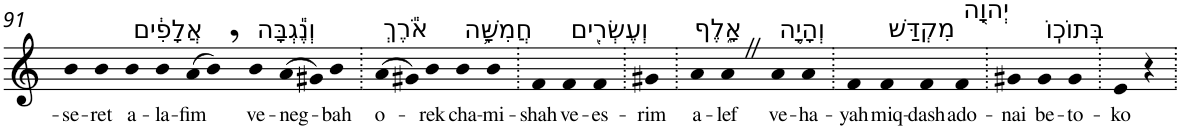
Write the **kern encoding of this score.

**kern	**text
*part1	*part1
*staff1	*staff1
*I"Piano	*
*I'Pno	*
!!LO:PB:g=z
*clefG2	*
*k[]	*
=91	=91
!	!LO:LY:b
4b	-se-
!	!LO:LY:b
4b	-ret
!LO:TX:a:t=אֲלָפִ֔ים	!
!	!LO:LY:b
4b	a-
!	!LO:LY:b
4b	-la-
!	!LO:LY:b
(>8a	-fim
8b,)	.
!LO:TX:a:t=וְנֶ֕גְבָּה	!
!	!LO:LY:b
4b	ve-
!	!LO:LY:b
(>8a	-neg-
8g#X)	.
!	!LO:LY:b
4b	-bah
=92.	=92.
!LO:TX:a:t=אֹ֕רֶךְ	!
!	!LO:LY:b
(>8a	o-
8g#X)	.
!	!LO:LY:b
4b	-rek
!LO:TX:a:t=חֲמִשָּׁ֥ה	!
!	!LO:LY:b
4b	cha-
!	!LO:LY:b
4b	-mi-
=93.	=93.
!	!LO:LY:b
4f	-shah
!LO:TX:a:t=וְעֶשְׂרִ֖ים	!
!	!LO:LY:b
4f	ve-
!	!LO:LY:b
4f	-es-
=94.	=94.
!	!LO:LY:b
4g#X	-rim
=95.	=95.
!LO:TX:a:t=אָ֑לֶף	!
!	!LO:LY:b
4a	a-
!	!LO:LY:b
4aZ	-lef
!LO:TX:a:t=וְהָיָ֥ה	!
!	!LO:LY:b
4a	ve-
!	!LO:LY:b
4a	-ha-
=96.	=96.
!	!LO:LY:b
4f	-yah
!LO:TX:a:t=מִקְדַּשׁ	!
!	!LO:LY:b
4f	miq-
!	!LO:LY:b
4f	-dash
!LO:TX:a:t=יְהוָ֖ה	!
!	!LO:LY:b
4f	ado-
=97.	=97.
!	!LO:LY:b
4g#X	-nai
!LO:TX:a:t=בְּתוֹכֽוֹ	!
!	!LO:LY:b
4g#	be-
!	!LO:LY:b
4g#	-to-
=98.	=98.
!	!LO:LY:b
4e	-ko
4r	.
=.	=.
*-	*-
